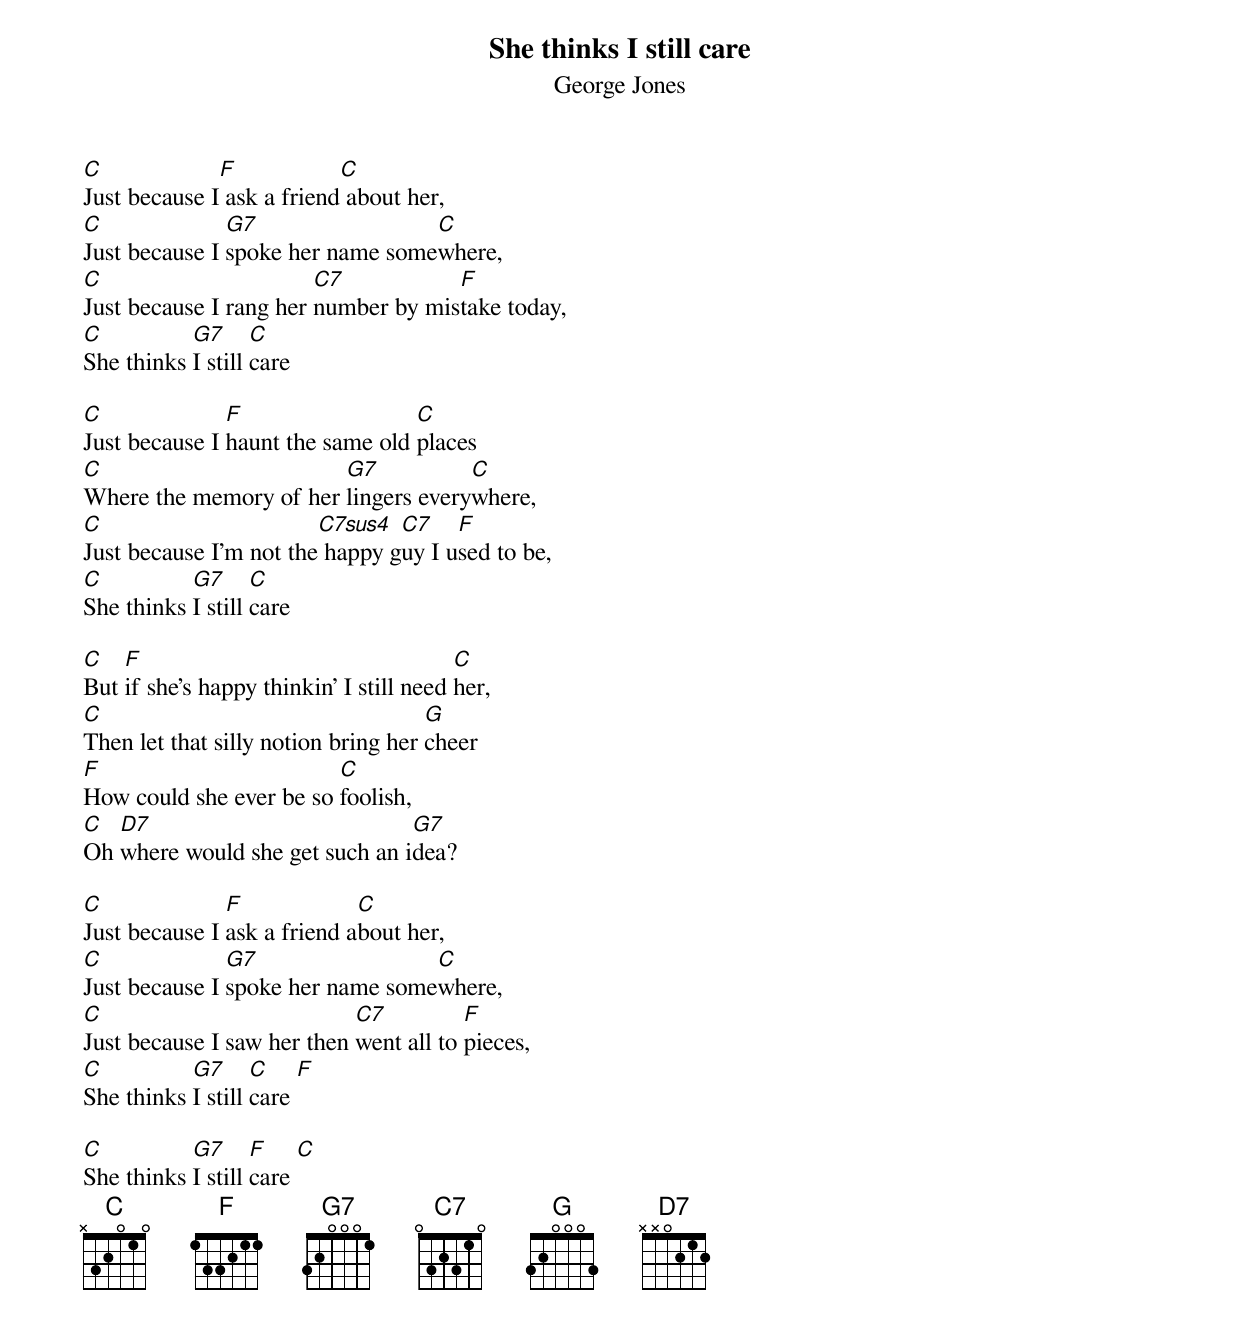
{title: She thinks I still care}
{subtitle: George Jones}

[C]Just because I[F] ask a friend[C] about her,
[C]Just because I [G7]spoke her name some[C]where,
[C]Just because I rang her [C7]number by mis[F]take today,
[C]She thinks [G7]I still [C]care

[C]Just because I [F]haunt the same old [C]places
[C]Where the memory of her [G7]lingers every[C]where,
[C]Just because I'm not the[C7sus4] happy g[C7]uy I u[F]sed to be,
[C]She thinks [G7]I still [C]care

[C]But [F]if she's happy thinkin' I still need [C]her,
[C]Then let that silly notion bring her [G]cheer
[F]How could she ever be so [C]foolish,
[C]Oh [D7]where would she get such an i[G7]dea?

[C]Just because I [F]ask a friend a[C]bout her,
[C]Just because I [G7]spoke her name some[C]where,
[C]Just because I saw her then [C7]went all to [F]pieces,
[C]She thinks [G7]I still [C]care [F]

[C]She thinks [G7]I still [F]care [C]
